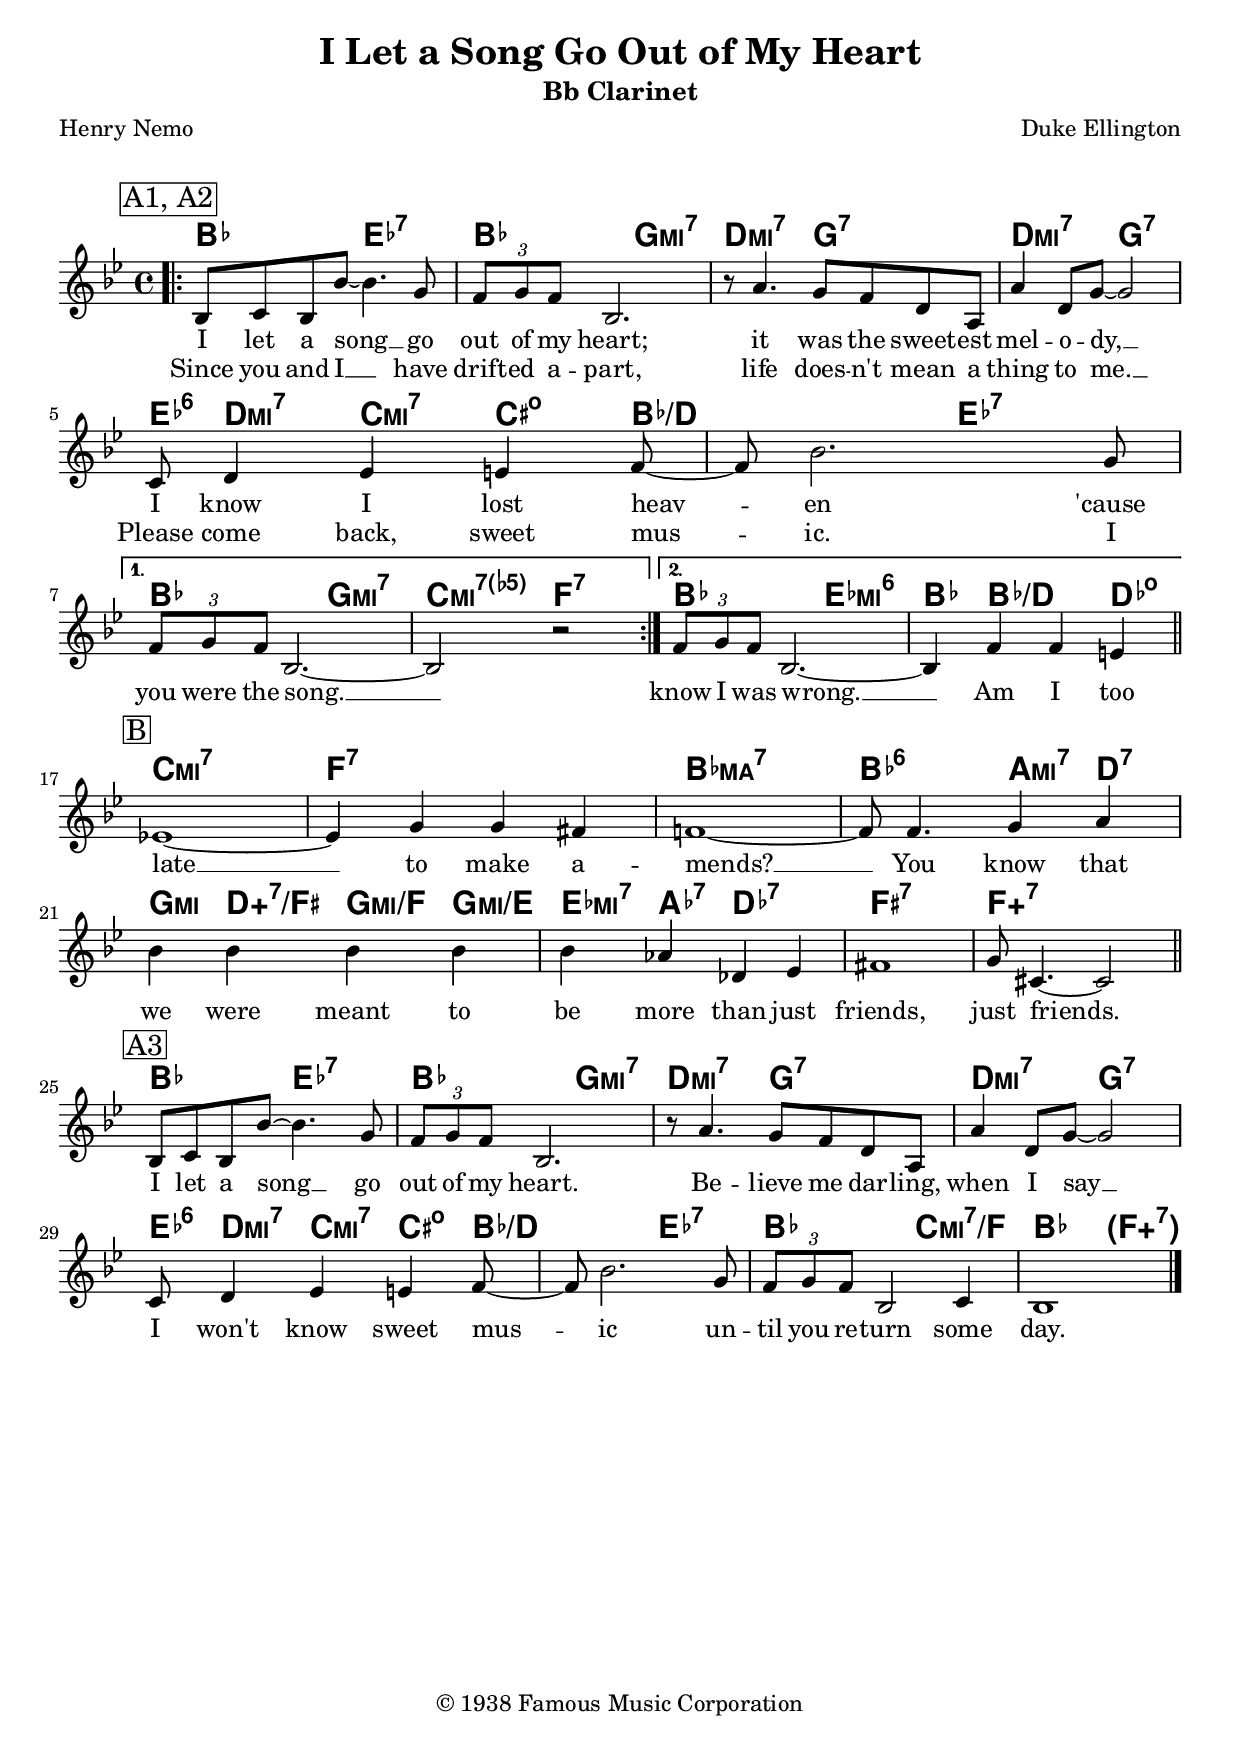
\version "2.24.0"

\include "english.ly"

instrument = "Bb Clarinet"
whatKey = bf,
whatClef = "treble"

%% -*- Mode: LilyPond -*-

\include "lead-sheets.ily"

\header {
  title = "I Let a Song Go Out of My Heart"
  subtitle = \instrument
  poet = "Henry Nemo"
  composer = "Duke Ellington"
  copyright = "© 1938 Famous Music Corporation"
}

verseLyrics = \lyricmode {
  Ev -- 'ry -- one has a fav -- or -- ite song,
  My heart has one too;
  But I lost my fav -- or -- ite song, That's why I'm so blue.
}

refrainLyricsAOne = \lyricmode {
  I let a song __ go out of my heart;
  it was the sweet -- est mel -- o -- dy, __
  I know I lost heav -- en 'cause
}

refrainLyricsBOne = \lyricmode {
  you were the song. __
}

refrainLyricsATwo = \lyricmode {
  Since you and I __ have drift -- ed a -- part,
  life does -- n't mean a thing to me. __
  Please come back, sweet mus -- ic. I
}

refrainLyricsBTwo = \lyricmode {
  know I was wrong. __
}

refrainLyricsAThree = \lyricmode {
  I let a song __ go out of my heart.
  Be -- lieve me dar -- ling, when I say __
  I won't know sweet mus -- ic un -- til you re -- turn some day.
}

refrainLyricsRest = \lyricmode {
  Am I too late __ to make a -- mends? __
  You know that we were meant to be more than just friends, just friends.
}
  
refrainChords = \chordmode {
  ef2 af2:7 ef2 c2:m7 g2:m7 c2:7 g2:m7 c2:7
  af8:6 g4:m7 f4:m7 fs4:dim7 ef8:/g
  ef2:/g af2:7

  ef2 c2:m7 f2:m7.5- bf2:7
  
  ef2 af2:m6 ef4 ef2:/g gf4:dim7
  
  f1:m7 bf1:7 ef1:maj7
  ef2:6 d4:m7 g4:7 c4:m g4:7.5+/b c4:m/bf c4:m/a
  af4:m7 df4:7 gf2:7
  b1:7 bf1:7.5+
  
  ef2 af2:7 ef2 c2:m7 g2:m7 c2:7 g2:m7 c2:7
  af8:6 g4:m7 f4:m7 fs4:dim7 ef8:/g
  ef2:/g af2:7

  ef2 f2:m7/bf ef2
  \set chordNameFunction = #begin-end-parenthesis-ignatzek-chord-names 
  bf2:7.5+
  \unset chordNameFunction  
}

refrainKey = ef

refrainMelody = \relative g' {
  \time 4/4
  \key \refrainKey \major
  \clef \whatClef

  %% \set Score.currentBarNumber = #1
  %% \mark "Refrain"
  \mark \markup { \box "A1, A2" }
  \bar ".|:"
  \repeat volta 2 {
    ef8 f8 ef8 ef'8~ ef4. c8 |
    \tuplet 3/2 { bf8 c bf } ef,2. |
    r8 d'4. c8 bf8 g8 d8 |
    d'4 g,8 c8~ c2 |
    \break
    f,8 g4 af4 a4 bf8~ |
    bf8 ef2. c8 |
  \break
  }
  \alternative {
    {
      \tuplet 3/2 { bf8 c bf } ef,2.~ | ef2 r2 |
    }
    {
      \tuplet 3/2 { bf'8 c bf } ef,2.~ | ef4 bf'4 bf4 a4 |
    }
  }
  \bar "||"
  \break
  \set Score.currentBarNumber = #17
  \mark \markup { \box "B" }
  af!1~ | af4 c4 c4 b4 | bf!1~ |
  bf8 bf4. c4 d4 |
  \break
  ef4 ef4 ef4 ef4 | ef4 df4 gf,4 af4 |
  b1 | c8 fs,4.~ fs2 |
  \bar "||"
  \break
  \mark \markup { \box "A3" }
  ef8 f8 ef8 ef'8~ ef4. c8 |
  \tuplet 3/2 { bf8 c bf } ef,2. |
  r8 d'4. c8 bf8 g8 d8 |
  d'4 g,8 c8~ c2 |
  \break
  f,8 g4 af4 a4 bf8~ |
  bf8 ef2. 
  c8 |
  \tuplet 3/2 { bf8 c bf } ef,2 f4 | ef1 |
  \bar "|."
}

\include "paper.ily"

\markup {
  % Leave a gap after the header
  \vspace #1
}

\score {
  <<
    { \context ChordNames 
      {
      \override ChordName.font-size = #+3
      \override ChordName.font-series = #'bold
      \set chordChanges = ##t
     \transpose ef \whatKey {
       \refrainChords
	}
      }
      }
    \new Staff {
      \context Voice = "voiceMelody" { 
	\noDoubleAccidentalMusic \transpose ef \whatKey {
	  \refrainMelody
	  }
	}
    }
    \new Lyrics \lyricsto "voiceMelody"
    {
    <<
      { \refrainLyricsAOne }
      \new Lyrics {
	\set associatedVoice = "voiceMelody"
	\refrainLyricsATwo }
    >>
    \refrainLyricsBOne
    \refrainLyricsBTwo
    \refrainLyricsRest
      \new Lyrics {
	\set associatedVoice = "voiceMelody"
	\refrainLyricsAThree }
    }
  >>
  \layout { }
}

